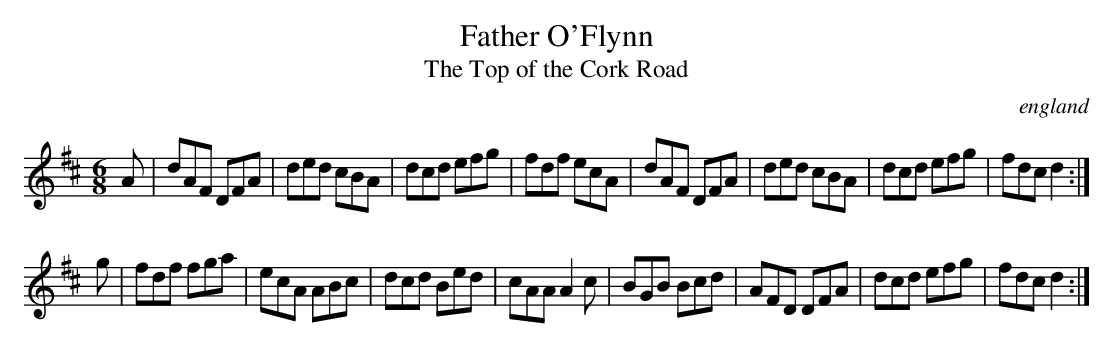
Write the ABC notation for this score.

X:1
T: Father O'Flynn
T: Top of the Cork Road, The
O:england
M:6/8
K:D
A|dAF DFA|ded cBA|dcd efg|fdf ecA|dAF DFA|ded cBA|dcd efg|fdc d2:|
g|fdf fga|ecA ABc|dcd Bed|cAA A2c|BGB Bcd|AFD DFA|dcd efg|fdc d2:|
